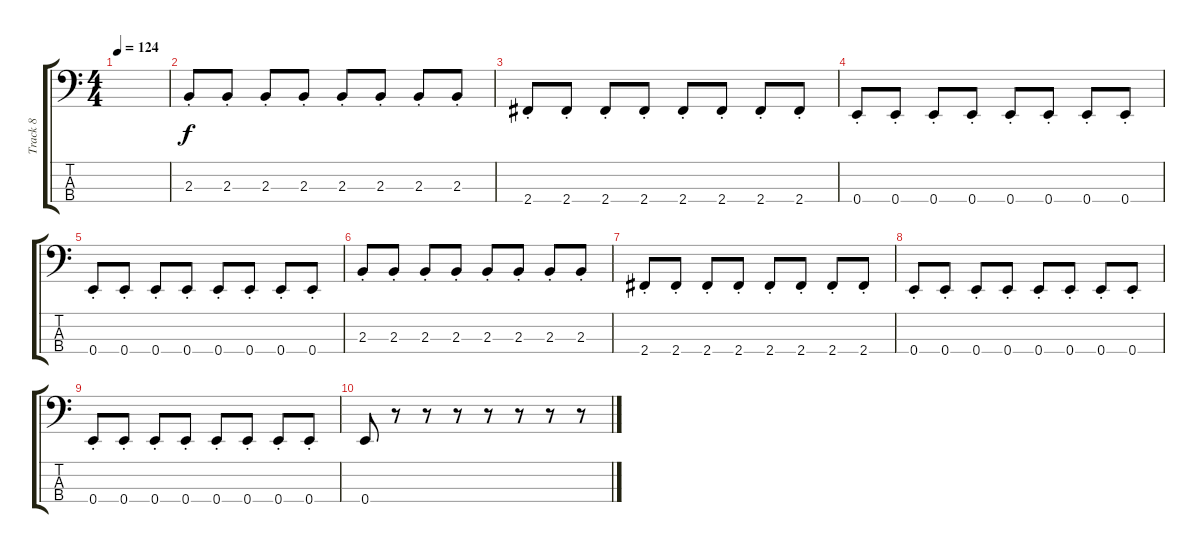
\track ("Track 8" "Track 8") {instrument synthbass1}
\staff {score tabs}
\tuning (G2 D2 A1 E1) {hide}
\ts (4 4)
\tempo 124
\clef f4
\ks c
|
2.3{st}.8 2.3{st}.8 2.3{st}.8 2.3{st}.8 2.3{st}.8 2.3{st}.8 2.3{st}.8 2.3{st}.8 |
2.4{st}.8 2.4{st}.8 2.4{st}.8 2.4{st}.8 2.4{st}.8 2.4{st}.8 2.4{st}.8 2.4{st}.8 |
0.4{st}.8 0.4{st}.8 0.4{st}.8 0.4{st}.8 0.4{st}.8 0.4{st}.8 0.4{st}.8 0.4{st}.8 |
0.4{st}.8 0.4{st}.8 0.4{st}.8 0.4{st}.8 0.4{st}.8 0.4{st}.8 0.4{st}.8 0.4{st}.8 |
2.3{st}.8 2.3{st}.8 2.3{st}.8 2.3{st}.8 2.3{st}.8 2.3{st}.8 2.3{st}.8 2.3{st}.8 |
2.4{st}.8 2.4{st}.8 2.4{st}.8 2.4{st}.8 2.4{st}.8 2.4{st}.8 2.4{st}.8 2.4{st}.8 |
0.4{st}.8 0.4{st}.8 0.4{st}.8 0.4{st}.8 0.4{st}.8 0.4{st}.8 0.4{st}.8 0.4{st}.8 |
0.4{st}.8 0.4{st}.8 0.4{st}.8 0.4{st}.8 0.4{st}.8 0.4{st}.8 0.4{st}.8 0.4{st}.8 |
0.4.8 r.8 r.8 r.8 r.8 r.8 r.8 r.8
